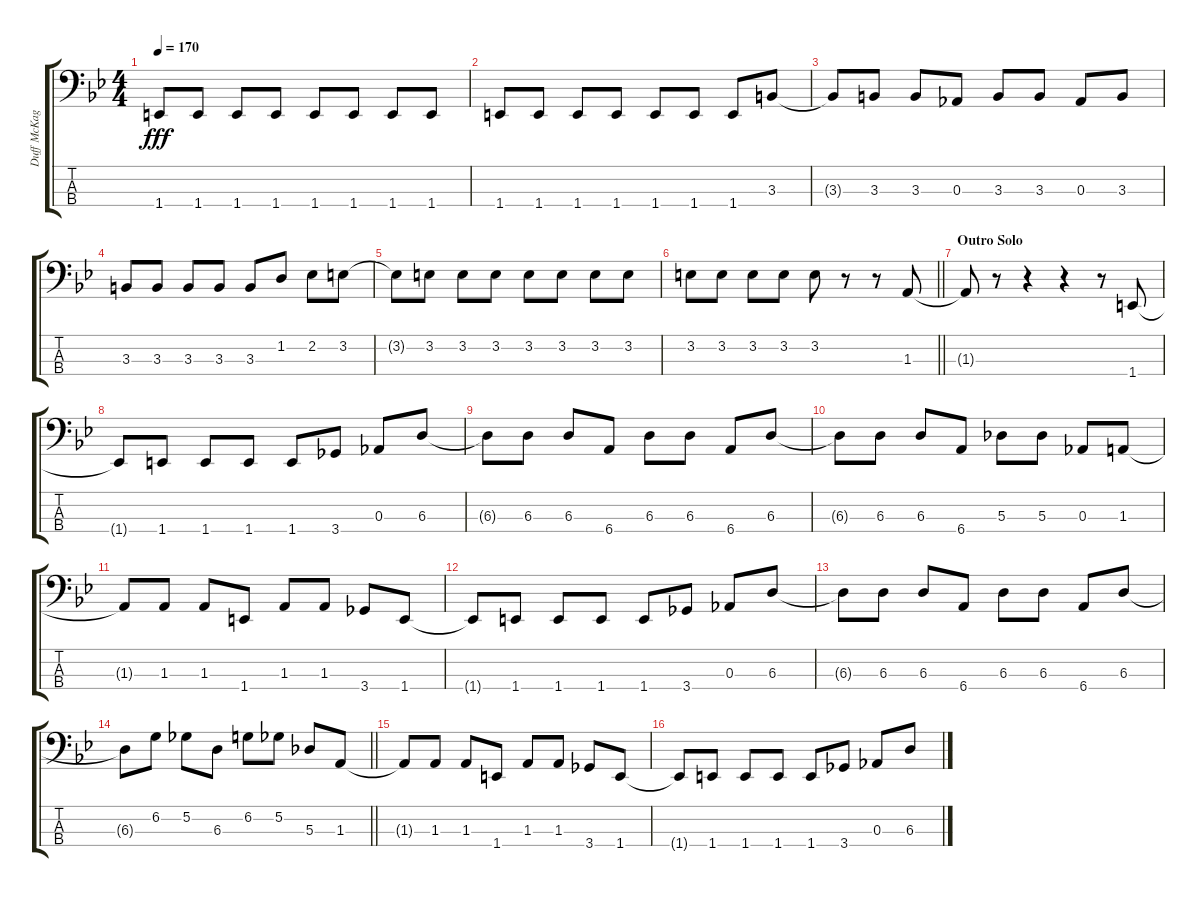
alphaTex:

\track ("Duff McKagan - Bass" "Duff McKag") {instrument electricbasspick}
\staff {score tabs}
\tuning (Gb2 Db2 Ab1 Eb1) {hide}
\ts (4 4)
\tempo 170
\clef f4
\ks bb
1.4.8{dy fff} 1.4.8 1.4.8 1.4.8 1.4.8 1.4.8 1.4.8 1.4.8 |
1.4.8 1.4.8 1.4.8 1.4.8 1.4.8 1.4.8 1.4.8 3.3.8 |
3.3{t}.8 3.3.8 3.3.8 0.3.8 3.3.8 3.3.8 0.3.8 3.3.8 |
3.3.8 3.3.8 3.3.8 3.3.8 3.3.8 1.2.8 2.2.8 3.2.8 |
3.2{t}.8 3.2.8 3.2.8 3.2.8 3.2.8 3.2.8 3.2.8 3.2.8 |
\barLineRight lightlight
3.2.8 3.2.8 3.2.8 3.2.8 3.2.8 r.8 r.8 1.3.8 |
\section ("" "Outro Solo")
1.3{t}.8 r.8 r.4 r.4 r.8 1.4.8 |
1.4{t}.8 1.4.8 1.4.8 1.4.8 1.4.8 3.4.8 0.3.8 6.3.8 |
6.3{t}.8 6.3.8 6.3.8 6.4.8 6.3.8 6.3.8 6.4.8 6.3.8 |
6.3{t}.8 6.3.8 6.3.8 6.4.8 5.3.8 5.3.8 0.3.8 1.3.8 |
1.3{t}.8 1.3.8 1.3.8 1.4.8 1.3.8 1.3.8 3.4.8 1.4.8 |
1.4{t}.8 1.4.8 1.4.8 1.4.8 1.4.8 3.4.8 0.3.8 6.3.8 |
6.3{t}.8 6.3.8 6.3.8 6.4.8 6.3.8 6.3.8 6.4.8 6.3.8 |
\barLineRight lightlight
6.3{t}.8 6.2.8 5.2.8 6.3.8 6.2.8 5.2.8 5.3.8 1.3.8 |
1.3{t}.8 1.3.8 1.3.8 1.4.8 1.3.8 1.3.8 3.4.8 1.4.8 |
1.4{t}.8 1.4.8 1.4.8 1.4.8 1.4.8 3.4.8 0.3.8 6.3.8
